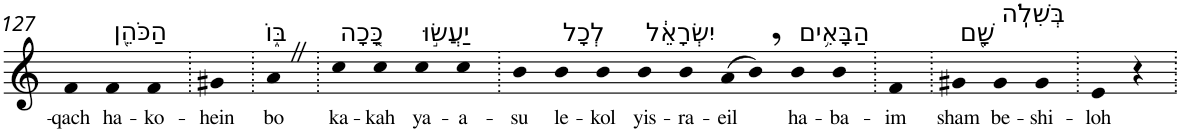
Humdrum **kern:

**kern	**text
*part1	*part1
*staff1	*staff1
*I"Piano	*
*I'Pno	*
!!LO:PB:g=z
*clefG2	*
*k[]	*
=127	=127
!	!LO:LY:b
4f	-qach
!LO:TX:a:t=הַכֹּהֵ֖ן	!
!	!LO:LY:b
4f	ha-
!	!LO:LY:b
4f	-ko-
=128.	=128.
!	!LO:LY:b
4g#X	-hein
=129.	=129.
!LO:TX:a:t=בּ֑וֹ	!
!	!LO:LY:b
4aZ	bo
=130.	=130.
!LO:TX:a:t=כָּ֚כָה	!
!	!LO:LY:b
4cc	ka-
!	!LO:LY:b
4cc	-kah
!LO:TX:a:t=יַעֲשׂ֣וּ	!
!	!LO:LY:b
4cc	ya-
!	!LO:LY:b
4cc	-a-
=131.	=131.
!	!LO:LY:b
4b	-su
!LO:TX:a:t=לְכָל	!
!	!LO:LY:b
4b	le-
!	!LO:LY:b
4b	-kol
!LO:TX:a:t=יִשְׂרָאֵ֔ל	!
!	!LO:LY:b
4b	yis-
!	!LO:LY:b
4b	-ra-
!	!LO:LY:b
(>8a	-eil
8b,)	.
!LO:TX:a:t=הַבָּאִ֥ים	!
!	!LO:LY:b
4b	ha-
!	!LO:LY:b
4b	-ba-
=132.	=132.
!	!LO:LY:b
4f	-im
=133.	=133.
!LO:TX:a:t=שָׁ֖ם	!
!	!LO:LY:b
4g#X	sham
!LO:TX:a:t=בְּשִׁלֹֽה	!
!	!LO:LY:b
4g#	be-
!	!LO:LY:b
4g#	-shi-
=134.	=134.
!	!LO:LY:b
4e	-loh
4r	.
=.	=.
*-	*-
